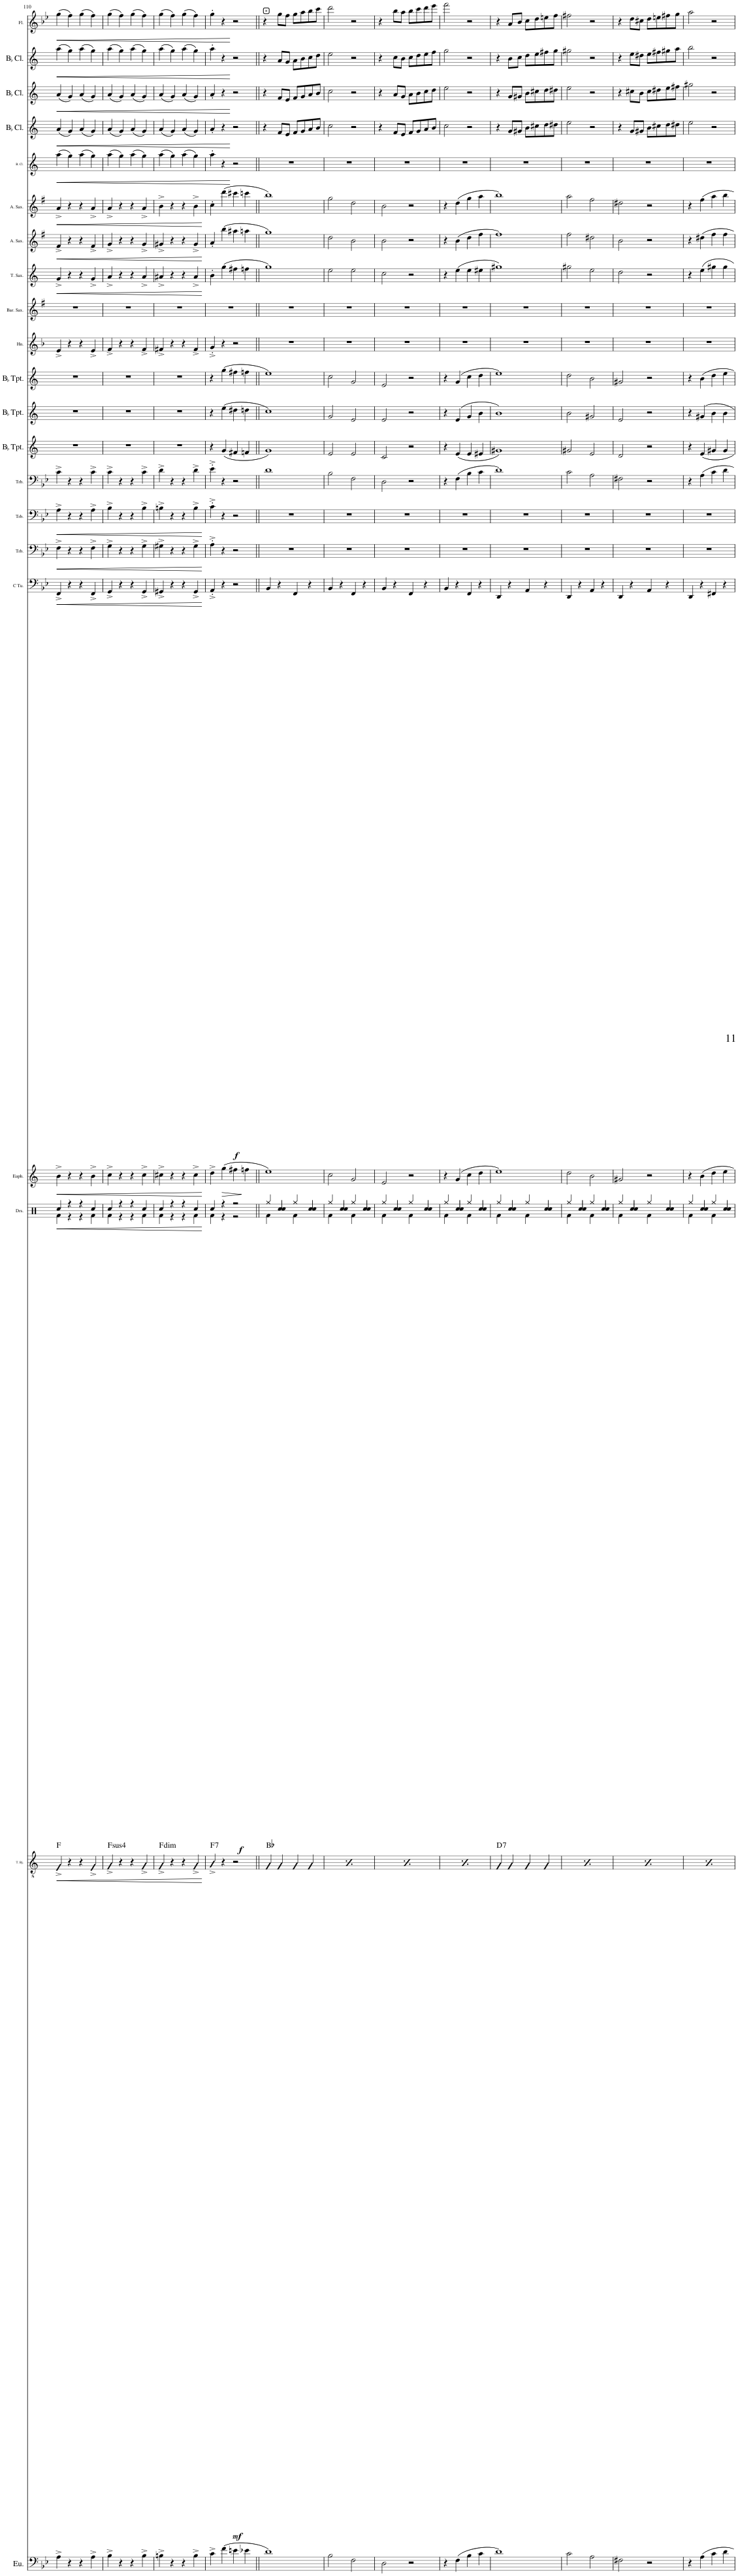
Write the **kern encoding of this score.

**kern	**kern	**dynam	**harte	**kern	**dynam	**kern	**dynam	**kern	**dynam	**kern	**dynam	**kern	**dynam	**kern	**kern	**kern	**kern	**kern	**kern	**kern	**dynam	**kern	**dynam	**kern	**dynam	**kern	**dynam	**kern	**dynam	**kern	**dynam	**kern	**dynam	**kern	**dynam
*part21	*part20	*part20	*part20	*part19	*part19	*part18	*part18	*part17	*part17	*part16	*part16	*part15	*part15	*part14	*part13	*part12	*part11	*part10	*part9	*part8	*part8	*part7	*part7	*part6	*part6	*part5	*part5	*part4	*part4	*part3	*part3	*part2	*part2	*part1	*part1
*staff21	*staff20	*staff20	*	*staff19	*staff19	*staff18	*staff18	*staff17	*staff17	*staff16	*staff16	*staff15	*staff15	*staff14	*staff13	*staff12	*staff11	*staff10	*staff9	*staff8	*staff8	*staff7	*staff7	*staff6	*staff6	*staff5	*staff5	*staff4	*staff4	*staff3	*staff3	*staff2	*staff2	*staff1	*staff1
*I"Euphonium	*I"Tenor Banjo	*	*	*I"Drumset	*	*I"Euphonium	*	*I"C Tuba	*	*I"Trombone 3	*	*I"Trombone 2	*	*I"Trombone 1	*I"Bb Trumpet 3	*I"Bb Trumpet 2	*I"Bb Trumpet 1	*I"Horn	*I"Baritone Saxophone	*I"Tenor Saxophone	*	*I"Alto Saxophone 2	*	*I"Alto Saxophone 1	*	*I"Bass Clarinet	*	*I"Bb Clarinet 3	*	*I"Bb Clarinet 2	*	*I"Bb Clarinet 1	*	*I"Flute	*
*I'Eu.	*I'T. Bj.	*	*	*I'Drs.	*	*I'Euph.	*	*I'C Tu.	*	*I'Trb.	*	*I'Trb.	*	*I'Trb.	*	*	*	*I'Hn.	*I'Bar. Sax.	*I'T. Sax.	*	*I'A. Sax.	*	*I'A. Sax.	*	*I'B. Cl.	*	*	*	*	*	*	*	*I'Fl.	*
!!LO:PB:g=z
*clefF4	*clefGv2	*	*	*clefX	*	*clefG2	*	*clefF4	*	*clefF4	*	*clefF4	*	*clefF4	*clefG2	*clefG2	*clefG2	*clefG2	*clefG2	*clefG2	*	*clefG2	*	*clefG2	*	*clefG2	*	*clefG2	*	*clefG2	*	*clefG2	*	*clefG2	*
*	*Trd7c12	*	*	*	*	*Trd8c14	*	*	*	*	*	*	*	*	*Trd1c2	*Trd1c2	*Trd1c2	*Trd4c7	*Trd12c21	*Trd8c14	*	*Trd5c9	*	*Trd5c9	*	*Trd8c14	*	*Trd1c2	*	*Trd1c2	*	*Trd1c2	*	*	*
*k[b-e-]	*k[]	*	*	*k[]	*	*k[]	*	*k[b-e-]	*	*k[b-e-]	*	*k[b-e-]	*	*k[b-e-]	*k[]	*k[]	*k[]	*k[b-]	*k[f#]	*k[]	*	*k[f#]	*	*k[f#]	*	*k[]	*	*k[]	*	*k[]	*	*k[]	*	*k[b-e-]	*
*M4/4	*M4/4	*	*	*M4/4	*	*M4/4	*	*M4/4	*	*M4/4	*	*M4/4	*	*M4/4	*M4/4	*M4/4	*M4/4	*M4/4	*M4/4	*M4/4	*	*M4/4	*	*M4/4	*	*M4/4	*	*M4/4	*	*M4/4	*	*M4/4	*	*M4/4	*
*met(c|)	*met(c|)	*	*	*met(c|)	*	*met(c|)	*	*met(c|)	*	*met(c|)	*	*met(c|)	*	*met(c|)	*met(c|)	*met(c|)	*met(c|)	*met(c|)	*met(c|)	*met(c|)	*	*met(c|)	*	*met(c|)	*	*met(c|)	*	*met(c|)	*	*met(c|)	*	*met(c|)	*	*met(c|)	*
=110	=110	=110	=110	=110	=110	=110	=110	=110	=110	=110	=110	=110	=110	=110	=110	=110	=110	=110	=110	=110	=110	=110	=110	=110	=110	=110	=110	=110	=110	=110	=110	=110	=110	=110	=110
!	!	!LO:HP:b	!	!	!LO:HP:b	!	!LO:HP:b	!	!LO:HP:b	!	!LO:HP:b	!	!LO:HP:b	!	!	!	!	!	!	!	!LO:HP:b	!	!LO:HP:b	!	!LO:HP:b	!	!LO:HP:b	!	!LO:HP:b	!	!LO:HP:b	!	!LO:HP:b	!	!LO:HP:b
*	*	*	*	*^	*	*	*	*	*	*	*	*	*	*	*	*	*	*	*	*	*	*	*	*	*	*	*	*	*	*	*	*	*	*	*
4A^\	4F^/	<	F:maj	4Rcc/	4Rf\	<	4b^\	<	4FF^/	<	4F^\	<	4A^\	<	4c^\	1r	1r	1r	4e^/	1r	4g^/	<	4f#^/	<	4a^/	<	(4aa\	<	(4a/	<	(4a/	<	(4aa\	<	(4gg\	<
4r	4r	.	.	4r	4r	.	4r	.	4r	.	4r	.	4r	.	4r	.	.	.	4r	.	4r	.	4r	.	4r	.	4gg\)	.	4g/)	.	4g/)	.	4gg\)	.	4ff\)	.
4r	4r	.	.	4r	4r	.	4r	.	4r	.	4r	.	4r	.	4r	.	.	.	4r	.	4r	.	4r	.	4r	.	(4aa\	.	(4a/	.	(4a/	.	(4aa\	.	(4gg\	.
4A^\	4F^/	.	.	4Rcc/	4Rf\	.	4b^\	.	4FF^/	.	4F^\	.	4A^\	.	4c^\	.	.	.	4e^/	.	4g^/	.	4f#^/	.	4a^/	.	4gg\)	.	4g/)	.	4g/)	.	4gg\)	.	4ff\)	.
=111	=111	=111	=111	=111	=111	=111	=111	=111	=111	=111	=111	=111	=111	=111	=111	=111	=111	=111	=111	=111	=111	=111	=111	=111	=111	=111	=111	=111	=111	=111	=111	=111	=111	=111	=111	=111
!	!	!	!LO:H:kt=4	!	!	!	!	!	!	!	!	!	!	!	!	!	!	!	!	!	!	!	!	!	!	!	!	!	!	!	!	!	!	!	!	!
4B-^\	4G^/	.	F:sus4	4Rcc/	4Rf\	.	4cc^\	.	4GG^/	.	4G^\	.	4B-^\	.	4c^\	1r	1r	1r	4f^/	1r	4a^/	.	4g^/	.	4a^/	.	(4aa\	.	(4a/	.	(4a/	.	(4aa\	.	(4gg\	.
4r	4r	.	.	4r	4r	.	4r	.	4r	.	4r	.	4r	.	4r	.	.	.	4r	.	4r	.	4r	.	4r	.	4gg\)	.	4g/)	.	4g/)	.	4gg\)	.	4ff\)	.
4r	4r	.	.	4r	4r	.	4r	.	4r	.	4r	.	4r	.	4r	.	.	.	4r	.	4r	.	4r	.	4r	.	(4aa\	.	(4a/	.	(4a/	.	(4aa\	.	(4gg\	.
4B-^\	4G^/	.	.	4Rcc/	4Rf\	.	4cc^\	.	4GG^/	.	4G^\	.	4B-^\	.	4c^\	.	.	.	4f^/	.	4a^/	.	4g^/	.	4a^/	.	4gg\)	.	4g/)	.	4g/)	.	4gg\)	.	4ff\)	.
=112	=112	=112	=112	=112	=112	=112	=112	=112	=112	=112	=112	=112	=112	=112	=112	=112	=112	=112	=112	=112	=112	=112	=112	=112	=112	=112	=112	=112	=112	=112	=112	=112	=112	=112	=112	=112
!	!	!	!LO:H:kt=dim	!	!	!	!	!	!	!	!	!	!	!	!	!	!	!	!	!	!	!	!	!	!	!	!	!	!	!	!	!	!	!	!	!
4Bn^\	4G^/	.	F:dim	4Rcc/	4Rf\	.	4cc#X^\	.	4GG#X^/	.	4G#X^\	.	4Bn^\	.	4d^\	1r	1r	1r	4f#X^/	1r	4a#X^/	.	4g#X^/	.	4b^\	.	(4aa\	.	(4a/	.	(4a/	.	(4aa\	.	(4gg\	.
4r	4r	.	.	4r	4r	.	4r	.	4r	.	4r	.	4r	.	4r	.	.	.	4r	.	4r	.	4r	.	4r	.	4gg\)	.	4g/)	.	4g/)	.	4gg\)	.	4ff\)	.
4r	4r	.	.	4r	4r	.	4r	.	4r	.	4r	.	4r	.	4r	.	.	.	4r	.	4r	.	4r	.	4r	.	(4aa\	.	(4a/	.	(4a/	.	(4aa\	.	(4gg\	.
4B^\	4G^/	.	.	4Rcc/	4Rf\	.	4cc#^\	.	4GG#^/	.	4G#^\	.	4B^\	.	4d^\	.	.	.	4f#^/	.	4a#^/	.	4g#^/	.	4b^\	.	4gg\)	.	4g/)	.	4g/)	.	4gg\)	.	4ff\)	.
*	*	*	*	*v	*v	*	*	*	*	*	*	*	*	*	*	*	*	*	*	*	*	*	*	*	*	*	*	*	*	*	*	*	*	*	*	*
.	.	[	.	.	[	.	[	.	[	.	[	.	[	.	.	.	.	.	.	.	[	.	[	.	[	.	.	.	.	.	.	.	.	.	.
=113	=113	=113	=113	=113	=113	=113	=113	=113	=113	=113	=113	=113	=113	=113	=113	=113	=113	=113	=113	=113	=113	=113	=113	=113	=113	=113	=113	=113	=113	=113	=113	=113	=113	=113	=113
*	*	*	*	*^	*	*	*	*	*	*	*	*	*	*	*	*	*	*	*	*	*	*	*	*	*	*	*	*	*	*	*	*	*	*	*
!	!	!	!LO:H:kt=7	!	!	!	!	!	!	!	!	!	!	!	!	!	!	!	!	!	!	!	!	!	!	!	!	!	!	!	!	!	!	!	!	!
4c^\	4A^/	.	F:7	4Rcc/	4Rf\	.	4dd^\	.	4AA'^/	.	4A'^\	.	4c'^\	.	4e-'^\	4r	4r	4r	4g'^/	1r	4b'\	.	4a'/	.	4cc'\	.	4aa'\	.	4a'/	.	4a'/	.	4aa'\	.	4gg'\	.
!	!	!LO:DY:b	!	!	!	!LO:DY:b	!	!LO:HP:b	!	!LO:DY:b	!	!	!	!	!	!	!	!	!	!	!	!	!	!	!	!	!	!	!	!	!	!	!	!	!	!
(4f\	4r	mf	.	4r	4r	f	(4gg\	>	4r	f	4r	.	4r	.	4r	(4g/	(4ee\	(4gg\	4r	.	(4gg\	.	(4bb\	.	(4ddd\	.	4r	.	4r	.	4r	.	4r	.	4r	.
4en\	2r	.	.	2r	2r	.	4ff#X\	.	2r	.	2r	.	2r	.	2r	4f#X/	4dd#X\	4ff#X\	2r	.	4ff#X\	.	4aa#X\	.	4ccc#X\	.	2r	[	2r	[	2r	[	2r	[	2r	[
4e-X\	.	.	.	.	.	.	4ffn\	]	.	.	.	.	.	.	.	4fn/	4ddn\	4ffn\	.	.	4ffn\	.	4aan\	.	4cccn\	.	.	.	.	.	.	.	.	.	.	.
=114||	=114||	=114||	=114||	=114||	=114||	=114||	=114||	=114||	=114||	=114||	=114||	=114||	=114||	=114||	=114||	=114||	=114||	=114||	=114||	=114||	=114||	=114||	=114||	=114||	=114||	=114||	=114||	=114||	=114||	=114||	=114||	=114||	=114||	=114||	=114||	=114||
!	!	!	!	!	!	!	!	!	!	!	!	!	!	!	!	!	!	!	!	!	!	!	!	!	!	!	!	!	!	!	!	!	!	!	!LO:TX:a:B:t=D	!
1d)	4G/	.	Bb:maj	4Rgg/	4Rf\	.	1ee)	.	4BB-/	.	1r	.	1r	.	1d	1g)	1cc)	1ee)	1r	1r	1gg)	.	1gg)	.	1bb)	.	1r	.	4r	.	4r	.	4r	.	4r	.
.	4G/	.	.	4Rcc/	4Rcc/	.	.	.	4r	.	.	.	.	.	.	.	.	.	.	.	.	.	.	.	.	.	.	.	8f/L	.	8f/L	.	8a/L	.	8gg\L	.
.	.	.	.	.	.	.	.	.	.	.	.	.	.	.	.	.	.	.	.	.	.	.	.	.	.	.	.	.	8e/J	.	8e/J	.	8g/J	.	8ff\J	.
.	4G/	.	.	4Rgg/	4Rf\	.	.	.	4FF/	.	.	.	.	.	.	.	.	.	.	.	.	.	.	.	.	.	.	.	8f/L	.	8f/L	.	8a\L	.	8gg\L	.
.	.	.	.	.	.	.	.	.	.	.	.	.	.	.	.	.	.	.	.	.	.	.	.	.	.	.	.	.	8g/	.	8g/	.	8b\	.	8aa\	.
.	4G/	.	.	4Rcc/	4Rcc/	.	.	.	4r	.	.	.	.	.	.	.	.	.	.	.	.	.	.	.	.	.	.	.	8a/	.	8a/	.	8cc\	.	8bb-\	.
.	.	.	.	.	.	.	.	.	.	.	.	.	.	.	.	.	.	.	.	.	.	.	.	.	.	.	.	.	8b/J	.	8b/J	.	8dd\J	.	8ccc\J	.
=115	=115	=115	=115	=115	=115	=115	=115	=115	=115	=115	=115	=115	=115	=115	=115	=115	=115	=115	=115	=115	=115	=115	=115	=115	=115	=115	=115	=115	=115	=115	=115	=115	=115	=115	=115	=115
2B-\	4G/	.	Bb:maj	4Rgg/	4Rf\	.	2cc\	.	4BB-/	.	1r	.	1r	.	2B-\	2e/	2g/	2cc\	1r	1r	2ee\	.	2dd\	.	2gg\	.	1r	.	2cc\	.	2cc\	.	2ee\	.	2ddd\	.
.	4G/	.	.	4Rcc/	4Rcc/	.	.	.	4r	.	.	.	.	.	.	.	.	.	.	.	.	.	.	.	.	.	.	.	.	.	.	.	.	.	.	.
2F\	4G/	.	.	4Rgg/	4Rf\	.	2g/	.	4FF/	.	.	.	.	.	2F\	2e/	2e/	2g/	.	.	2ee\	.	2b\	.	2dd\	.	.	.	2r	.	2r	.	2r	.	2r	.
.	4G/	.	.	4Rcc/	4Rcc/	.	.	.	4r	.	.	.	.	.	.	.	.	.	.	.	.	.	.	.	.	.	.	.	.	.	.	.	.	.	.	.
=116	=116	=116	=116	=116	=116	=116	=116	=116	=116	=116	=116	=116	=116	=116	=116	=116	=116	=116	=116	=116	=116	=116	=116	=116	=116	=116	=116	=116	=116	=116	=116	=116	=116	=116	=116	=116
2D\	4G/	.	Bb:maj	4Rgg/	4Rf\	.	2e/	.	4BB-/	.	1r	.	1r	.	2D\	2c/	2e/	2e/	1r	1r	2cc\	.	2b\	.	2b\	.	1r	.	4r	.	4r	.	4r	.	4r	.
.	4G/	.	.	4Rcc/	4Rcc/	.	.	.	4r	.	.	.	.	.	.	.	.	.	.	.	.	.	.	.	.	.	.	.	8f/L	.	8a/L	.	8cc\L	.	8bb-\L	.
.	.	.	.	.	.	.	.	.	.	.	.	.	.	.	.	.	.	.	.	.	.	.	.	.	.	.	.	.	8e/J	.	8g/J	.	8b\J	.	8aa\J	.
2r	4G/	.	.	4Rgg/	4Rf\	.	2r	.	4FF/	.	.	.	.	.	2r	2r	2r	2r	.	.	2r	.	2r	.	2r	.	.	.	8f/L	.	8a\L	.	8cc\L	.	8bb-\L	.
.	.	.	.	.	.	.	.	.	.	.	.	.	.	.	.	.	.	.	.	.	.	.	.	.	.	.	.	.	8g/	.	8b\	.	8dd\	.	8ccc\	.
.	4G/	.	.	4Rcc/	4Rcc/	.	.	.	4r	.	.	.	.	.	.	.	.	.	.	.	.	.	.	.	.	.	.	.	8a/	.	8cc\	.	8ee\	.	8ddd\	.
.	.	.	.	.	.	.	.	.	.	.	.	.	.	.	.	.	.	.	.	.	.	.	.	.	.	.	.	.	8b/J	.	8dd\J	.	8ff\J	.	8eee-\J	.
=117	=117	=117	=117	=117	=117	=117	=117	=117	=117	=117	=117	=117	=117	=117	=117	=117	=117	=117	=117	=117	=117	=117	=117	=117	=117	=117	=117	=117	=117	=117	=117	=117	=117	=117	=117	=117
4r	4G/	.	Bb:maj	4Rgg/	4Rf\	.	4r	.	4BB-/	.	1r	.	1r	.	4r	4r	4r	4r	1r	1r	4r	.	4r	.	4r	.	1r	.	2cc\	.	2ee\	.	2gg\	.	2fff\	.
(4F\	4G/	.	.	4Rcc/	4Rcc/	.	(4g/	.	4r	.	.	.	.	.	(4F\	(4e/	(4e/	(4g/	.	.	(4ee\	.	(4b\	.	(4dd\	.	.	.	.	.	.	.	.	.	.	.
4B-\	4G/	.	.	4Rgg/	4Rf\	.	4cc\	.	4FF/	.	.	.	.	.	4B-\	4e/	4g/	4cc\	.	.	4ee\	.	4dd\	.	4gg\	.	.	.	2r	.	2r	.	2r	.	2r	.
4c\	4G/	.	.	4Rcc/	4Rcc/	.	4dd\	.	4r	.	.	.	.	.	4c\	4e#X/	4b\	4dd\	.	.	4ee#X\	.	4ff#\	.	4aa\	.	.	.	.	.	.	.	.	.	.	.
=118	=118	=118	=118	=118	=118	=118	=118	=118	=118	=118	=118	=118	=118	=118	=118	=118	=118	=118	=118	=118	=118	=118	=118	=118	=118	=118	=118	=118	=118	=118	=118	=118	=118	=118	=118	=118
!	!	!	!LO:H:kt=7	!	!	!	!	!	!	!	!	!	!	!	!	!	!	!	!	!	!	!	!	!	!	!	!	!	!	!	!	!	!	!	!	!
1d)	4G/	.	D:7	4Rgg/	4Rf\	.	1ee)	.	4DD/	.	1r	.	1r	.	1d)	1g#X)	1b)	1ee)	1r	1r	1gg#X)	.	1ff#)	.	1bb)	.	1r	.	4r	.	4r	.	4r	.	4r	.
.	4G/	.	.	4Rcc/	4Rcc/	.	.	.	4r	.	.	.	.	.	.	.	.	.	.	.	.	.	.	.	.	.	.	.	8g/L	.	8g/L	.	8b\L	.	8a/L	.
.	.	.	.	.	.	.	.	.	.	.	.	.	.	.	.	.	.	.	.	.	.	.	.	.	.	.	.	.	8g#X/J	.	8g#X/J	.	8cc\J	.	8b-/J	.
.	4G/	.	.	4Rgg/	4Rf\	.	.	.	4AA/	.	.	.	.	.	.	.	.	.	.	.	.	.	.	.	.	.	.	.	8b\L	.	8b\L	.	8dd\L	.	8cc\L	.
.	.	.	.	.	.	.	.	.	.	.	.	.	.	.	.	.	.	.	.	.	.	.	.	.	.	.	.	.	8cc#X\	.	8cc#X\	.	8ee\	.	8dd\	.
.	4G/	.	.	4Rcc/	4Rcc/	.	.	.	4r	.	.	.	.	.	.	.	.	.	.	.	.	.	.	.	.	.	.	.	8dd\	.	8dd\	.	8ff#X\	.	8een\	.
.	.	.	.	.	.	.	.	.	.	.	.	.	.	.	.	.	.	.	.	.	.	.	.	.	.	.	.	.	8dd#X\J	.	8dd#X\J	.	8gg\J	.	8ff\J	.
=119	=119	=119	=119	=119	=119	=119	=119	=119	=119	=119	=119	=119	=119	=119	=119	=119	=119	=119	=119	=119	=119	=119	=119	=119	=119	=119	=119	=119	=119	=119	=119	=119	=119	=119	=119	=119
!	!	!	!LO:H:kt=7	!	!	!	!	!	!	!	!	!	!	!	!	!	!	!	!	!	!	!	!	!	!	!	!	!	!	!	!	!	!	!	!	!
2c\	4G/	.	D:7	4Rgg/	4Rf\	.	2dd\	.	4DD/	.	1r	.	1r	.	2c\	2g#X/	2b\	2dd\	1r	1r	2gg#X\	.	2ff#\	.	2aa\	.	1r	.	2ee\	.	2ee\	.	2gg#X\	.	2ff#X\	.
.	4G/	.	.	4Rcc/	4Rcc/	.	.	.	4r	.	.	.	.	.	.	.	.	.	.	.	.	.	.	.	.	.	.	.	.	.	.	.	.	.	.	.
2A\	4G/	.	.	4Rgg/	4Rf\	.	2b\	.	4AA/	.	.	.	.	.	2A\	2e/	2g#X/	2b\	.	.	2ee\	.	2dd#X\	.	2ff#\	.	.	.	2r	.	2r	.	2r	.	2r	.
.	4G/	.	.	4Rcc/	4Rcc/	.	.	.	4r	.	.	.	.	.	.	.	.	.	.	.	.	.	.	.	.	.	.	.	.	.	.	.	.	.	.	.
=120	=120	=120	=120	=120	=120	=120	=120	=120	=120	=120	=120	=120	=120	=120	=120	=120	=120	=120	=120	=120	=120	=120	=120	=120	=120	=120	=120	=120	=120	=120	=120	=120	=120	=120	=120	=120
!	!	!	!LO:H:kt=7	!	!	!	!	!	!	!	!	!	!	!	!	!	!	!	!	!	!	!	!	!	!	!	!	!	!	!	!	!	!	!	!	!
2F#X\	4G/	.	D:7	4Rgg/	4Rf\	.	2g#X/	.	4DD/	.	1r	.	1r	.	2F#X\	2d/	2e/	2g#X/	1r	1r	2dd\	.	2b\	.	2dd#X\	.	1r	.	4r	.	4r	.	4r	.	4r	.
.	4G/	.	.	4Rcc/	4Rcc/	.	.	.	4r	.	.	.	.	.	.	.	.	.	.	.	.	.	.	.	.	.	.	.	8g/L	.	8cc#X\L	.	8ee\L	.	8dd\L	.
.	.	.	.	.	.	.	.	.	.	.	.	.	.	.	.	.	.	.	.	.	.	.	.	.	.	.	.	.	8g#X/J	.	8b\J	.	8dd#X\J	.	8cc#X\J	.
2r	4G/	.	.	4Rgg/	4Rf\	.	2r	.	4AA/	.	.	.	.	.	2r	2r	2r	2r	.	.	2r	.	2r	.	2r	.	.	.	8b\L	.	8cc#\L	.	8ee\L	.	8dd\L	.
.	.	.	.	.	.	.	.	.	.	.	.	.	.	.	.	.	.	.	.	.	.	.	.	.	.	.	.	.	8cc#X\	.	8dd#X\	.	8ff#X\	.	8een\	.
.	4G/	.	.	4Rcc/	4Rcc/	.	.	.	4r	.	.	.	.	.	.	.	.	.	.	.	.	.	.	.	.	.	.	.	8dd\	.	8ee\	.	8gg#X\	.	8ff#X\	.
.	.	.	.	.	.	.	.	.	.	.	.	.	.	.	.	.	.	.	.	.	.	.	.	.	.	.	.	.	8dd#X\J	.	8ff#X\J	.	8aa\J	.	8gg\J	.
=121	=121	=121	=121	=121	=121	=121	=121	=121	=121	=121	=121	=121	=121	=121	=121	=121	=121	=121	=121	=121	=121	=121	=121	=121	=121	=121	=121	=121	=121	=121	=121	=121	=121	=121	=121	=121
!	!	!	!LO:H:kt=7	!	!	!	!	!	!	!	!	!	!	!	!	!	!	!	!	!	!	!	!	!	!	!	!	!	!	!	!	!	!	!	!	!
4r	4G/	.	D:7	4Rgg/	4Rf\	.	4r	.	4DD/	.	1r	.	1r	.	4r	4r	4r	4r	1r	1r	4r	.	4r	.	4r	.	1r	.	2ee\	.	2gg#X\	.	2bb\	.	2aa\	.
4A\	4G/	.	.	4Rcc/	4Rcc/	.	4b\	.	4r	.	.	.	.	.	4A\	4e/	4g#X/	4b\	.	.	4ee\	.	4dd#X\	.	4ff#\	.	.	.	.	.	.	.	.	.	.	.
4c\	4G/	.	.	4Rgg/	4Rf\	.	4dd\	.	4FF#X/	.	.	.	.	.	4c\	4g#X/	4b\	4dd\	.	.	4gg#X\	.	4ff#\	.	4aa\	.	.	.	2r	.	2r	.	2r	.	2r	.
4d\	4G/	.	.	4Rcc/	4Rcc/	.	4ee\	.	4r	.	.	.	.	.	4d\	4g#/	4b\	4ee\	.	.	4gg#\	.	4ff#\	.	4bb\	.	.	.	.	.	.	.	.	.	.	.
*	*	*	*	*v	*v	*	*	*	*	*	*	*	*	*	*	*	*	*	*	*	*	*	*	*	*	*	*	*	*	*	*	*	*	*	*	*
=	=	=	=	=	=	=	=	=	=	=	=	=	=	=	=	=	=	=	=	=	=	=	=	=	=	=	=	=	=	=	=	=	=	=	=
*-	*-	*-	*-	*-	*-	*-	*-	*-	*-	*-	*-	*-	*-	*-	*-	*-	*-	*-	*-	*-	*-	*-	*-	*-	*-	*-	*-	*-	*-	*-	*-	*-	*-	*-	*-
